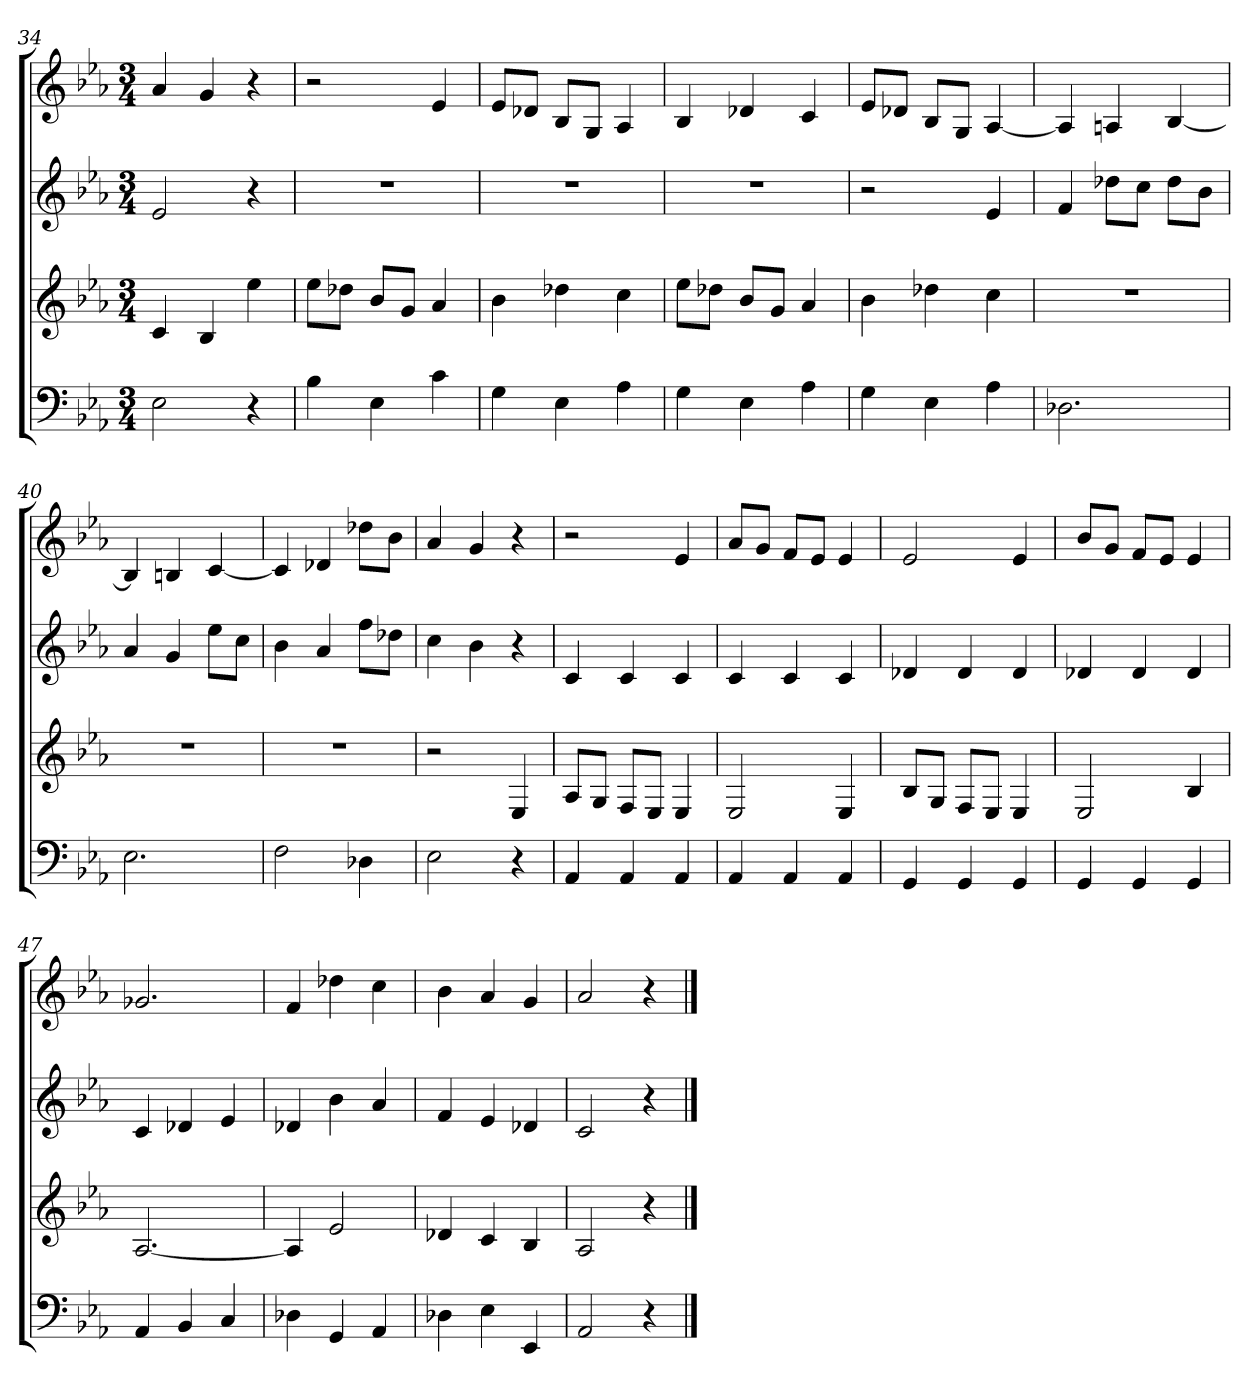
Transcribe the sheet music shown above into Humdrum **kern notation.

**kern	**kern	**kern	**kern
*part4	*part3	*part2	*part1
*staff4	*staff3	*staff2	*staff1
*k[b-e-a-]	*k[b-e-a-]	*k[b-e-a-]	*k[b-e-a-]
*E-:	*E-:	*E-:	*E-:
*M3/4	*M3/4	*M3/4	*M3/4
=34	=34	=34	=34
2E-	4c	2e-	4a-
.	4B-	.	4g
4r	4ee-	4r	4r
=35	=35	=35	=35
4B-	8ee-L	2.r	2r
.	8dd-XJ	.	.
4E-	8b-L	.	.
.	8gJ	.	.
4c	4a-	.	4e-
=36	=36	=36	=36
4G	4b-	2.r	8e-L
.	.	.	8d-XJ
4E-	4dd-X	.	8B-L
.	.	.	8GJ
4A-	4cc	.	4A-
=37	=37	=37	=37
4G	8ee-L	2.r	4B-
.	8dd-XJ	.	.
4E-	8b-L	.	4d-X
.	8gJ	.	.
4A-	4a-	.	4c
=38	=38	=38	=38
4G	4b-	2r	8e-L
.	.	.	8d-XJ
4E-	4dd-X	.	8B-L
.	.	.	8GJ
4A-	4cc	4e-	[4A-
=39	=39	=39	=39
2.D-X	2.r	4f	4A-]
.	.	8dd-XL	4An
.	.	8ccJ	.
.	.	8dd-L	[4B-
.	.	8b-J	.
=40	=40	=40	=40
2.E-	2.r	4a-	4B-]
.	.	4g	4Bn
.	.	8ee-L	[4c
.	.	8ccJ	.
=41	=41	=41	=41
2F	2.r	4b-	4c]
.	.	4a-	4d-X
4D-X	.	8ffL	8dd-XL
.	.	8dd-XJ	8b-J
=42	=42	=42	=42
2E-	2r	4cc	4a-
.	.	4b-	4g
4r	4E-	4r	4r
=43	=43	=43	=43
4AA-	8A-L	4c	2r
.	8GJ	.	.
4AA-	8FL	4c	.
.	8E-J	.	.
4AA-	4E-	4c	4e-
=44	=44	=44	=44
4AA-	2E-	4c	8a-L
.	.	.	8gJ
4AA-	.	4c	8fL
.	.	.	8e-J
4AA-	4E-	4c	4e-
=45	=45	=45	=45
4GG	8B-L	4d-X	2e-
.	8GJ	.	.
4GG	8FL	4d-	.
.	8E-J	.	.
4GG	4E-	4d-	4e-
=46	=46	=46	=46
4GG	2E-	4d-X	8b-L
.	.	.	8gJ
4GG	.	4d-	8fL
.	.	.	8e-J
4GG	4B-	4d-	4e-
=47	=47	=47	=47
4AA-	[2.A-	4c	2.g-X
4BB-	.	4d-X	.
4C	.	4e-	.
=48	=48	=48	=48
4D-X	4A-]	4d-X	4f
4GG	2e-	4b-	4dd-X
4AA-	.	4a-	4cc
=49	=49	=49	=49
4D-X	4d-X	4f	4b-
4E-	4c	4e-	4a-
4EE-	4B-	4d-X	4g
=50	=50	=50	=50
2AA-	2A-	2c	2a-
4r	4r	4r	4r
==	==	==	==
*-	*-	*-	*-
